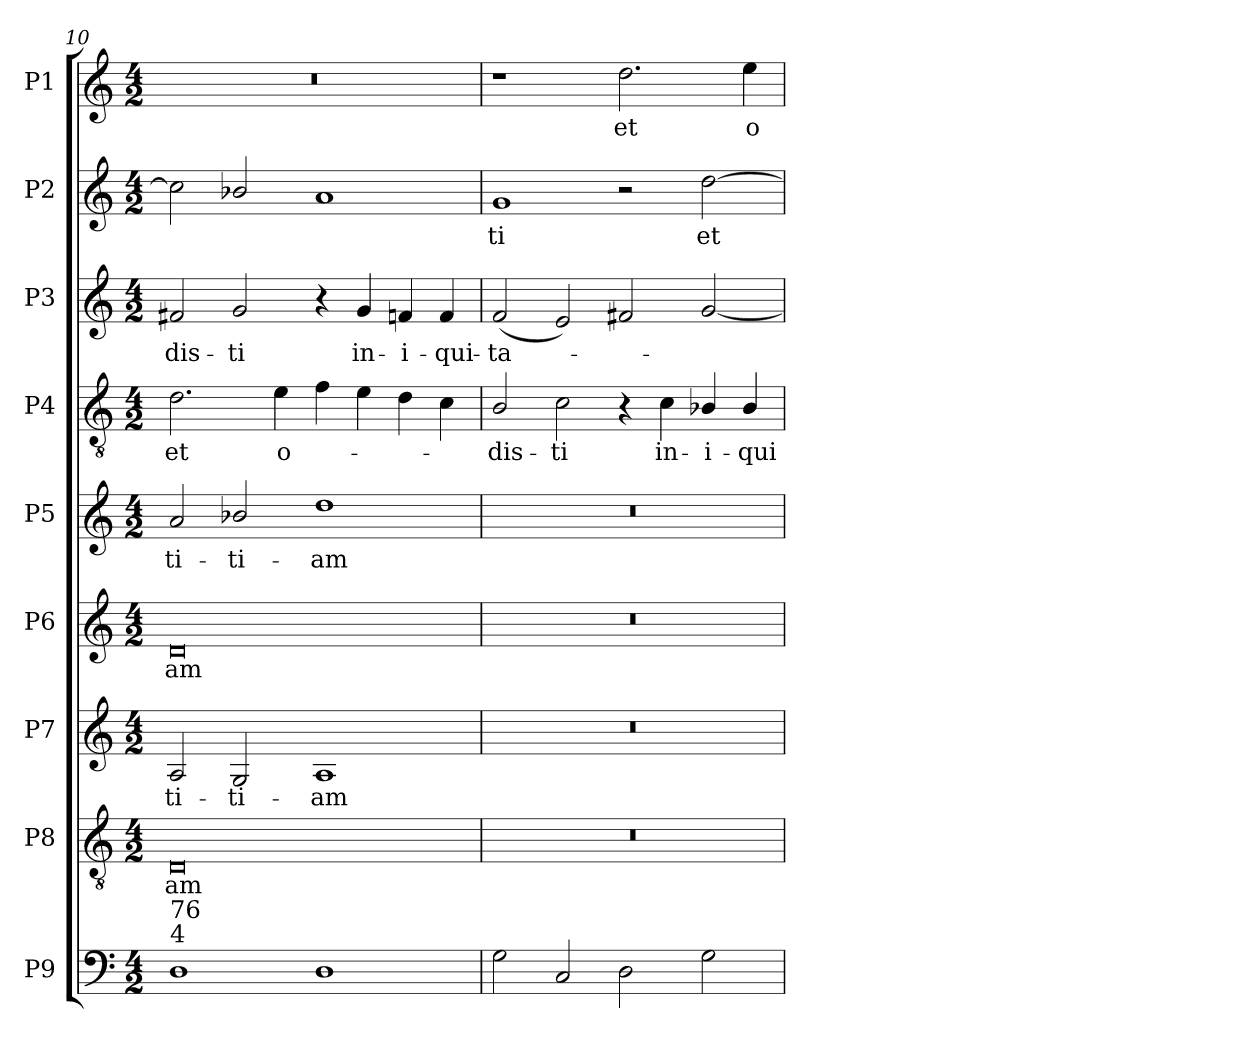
**kern	**kern	**text	**kern	**text	**kern	**text	**kern	**text	**kern	**text	**kern	**text	**kern	**text	**kern	**text
*part9	*part8	*part8	*part7	*part7	*part6	*part6	*part5	*part5	*part4	*part4	*part3	*part3	*part2	*part2	*part1	*part1
*staff9	*staff8	*staff8	*staff7	*staff7	*staff6	*staff6	*staff5	*staff5	*staff4	*staff4	*staff3	*staff3	*staff2	*staff2	*staff1	*staff1
*I"P9	*I"P8	*	*I"P7	*	*I"P6	*	*I"P5	*	*I"P4	*	*I"P3	*	*I"P2	*	*I"P1	*
!!LO:PB:g=z
*clefF4	*clefGv2	*	*clefG2	*	*clefG2	*	*clefG2	*	*clefGv2	*	*clefG2	*	*clefG2	*	*clefG2	*
*	*ITrd7c12	*	*	*	*	*	*	*	*ITrd7c12	*	*	*	*	*	*	*
*k[]	*k[]	*	*k[]	*	*k[]	*	*k[]	*	*k[]	*	*k[]	*	*k[]	*	*k[]	*
*C:	*C:	*	*C:	*	*C:	*	*C:	*	*C:	*	*C:	*	*C:	*	*C:	*
*M4/2	*M4/2	*	*M4/2	*	*M4/2	*	*M4/2	*	*M4/2	*	*M4/2	*	*M4/2	*	*M4/2	*
=10	=10	=10	=10	=10	=10	=10	=10	=10	=10	=10	=10	=10	=10	=10	=10	=10
!	!	!LO:LY:b:color=#000000	!	!	!	!	!	!	!	!	!	!	!	!	!	!
!	!	!	!	!LO:LY:b:color=#000000	!	!	!	!	!	!	!	!	!	!	!	!
!	!	!	!	!	!	!LO:LY:b:color=#000000	!	!	!	!	!	!	!	!	!	!
!	!	!	!	!	!	!	!	!LO:LY:b:color=#000000	!	!	!	!	!	!	!	!
!	!	!	!	!	!	!	!	!	!	!LO:LY:b:color=#000000	!	!	!	!	!	!
!LO:TX:a:t=4	!	!	!	!	!	!	!	!	!	!	!	!	!	!	!	!
!LO:TX:t=76	!	!	!	!	!	!	!	!	!	!	!	!	!	!	!	!
!	!	!	!	!	!	!	!	!	!	!	!	!LO:LY:b:color=#000000	!	!	!LO:N:vis=1	!
1Di	0DDi	-am	2Ai/	-ti-	0di	-am	2ai/	-ti-	2.Di\	et	2f#Xi/	-dis-	2cci\]	.	0r	.
!	!	!	!	!LO:LY:b:color=#000000	!	!	!	!	!	!	!	!	!	!	!	!
!	!	!	!	!	!	!	!	!LO:LY:b:color=#000000	!	!	!	!	!	!	!	!
!	!	!	!	!	!	!	!	!	!	!	!	!LO:LY:b:color=#000000	!	!	!	!
.	.	.	2Gi/	-ti-	.	.	2b-Xi/	-ti-	.	.	2gi/	-ti	2b-Xi/	.	.	.
!	!	!	!	!	!	!	!	!	!	!LO:LY:b:color=#000000	!	!	!	!	!	!
.	.	.	.	.	.	.	.	.	4Ei\	o-	.	.	.	.	.	.
!	!	!	!	!LO:LY:b:color=#000000	!	!	!	!	!	!	!	!	!	!	!	!
!	!	!	!	!	!	!	!	!LO:LY:b:color=#000000	!	!	!	!	!	!	!	!
1Di	.	.	1Ai	-am	.	.	1ddi	-am	4Fi\	.	4r	.	1ai	.	.	.
!	!	!	!	!	!	!	!	!	!	!	!	!LO:LY:b:color=#000000	!	!	!	!
.	.	.	.	.	.	.	.	.	4Ei\	.	4gi/	in-	.	.	.	.
!	!	!	!	!	!	!	!	!	!	!	!	!LO:LY:b:color=#000000	!	!	!	!
.	.	.	.	.	.	.	.	.	4Di\	.	4fni/	-i-	.	.	.	.
!	!	!	!	!	!	!	!	!	!	!	!	!LO:LY:b:color=#000000	!	!	!	!
.	.	.	.	.	.	.	.	.	4Ci\	.	4fi/	-qui-	.	.	.	.
=11	=11	=11	=11	=11	=11	=11	=11	=11	=11	=11	=11	=11	=11	=11	=11	=11
!	!LO:N:vis=1	!	!LO:N:vis=1	!	!LO:N:vis=1	!	!LO:N:vis=1	!	!	!	!	!	!	!	!	!
!	!	!	!	!	!	!	!	!	!	!LO:LY:b:color=#000000	!	!	!	!	!	!
!	!	!	!	!	!	!	!	!	!	!	!	!LO:LY:b:color=#000000	!	!	!	!
!	!	!	!	!	!	!	!	!	!	!	!	!	!	!LO:LY:b:color=#000000	!	!
2Gi\	0r	.	0r	.	0r	.	0r	.	2BBi/	-dis-	(2fi/	-ta-	1gi	-ti	1r	.
!	!	!	!	!	!	!	!	!	!	!LO:LY:b:color=#000000	!	!	!	!	!	!
2Ci/	.	.	.	.	.	.	.	.	2Ci\	-ti	2ei/)	.	.	.	.	.
!	!	!	!	!	!	!	!	!	!	!	!	!	!	!	!	!LO:LY:b:color=#000000
2Di\	.	.	.	.	.	.	.	.	4r	.	2f#Xi/	.	2r	.	2.ddi\	et
!	!	!	!	!	!	!	!	!	!	!LO:LY:b:color=#000000	!	!	!	!	!	!
.	.	.	.	.	.	.	.	.	4Ci\	in-	.	.	.	.	.	.
!	!	!	!	!	!	!	!	!	!	!LO:LY:b:color=#000000	!	!	!	!	!	!
!	!	!	!	!	!	!	!	!	!	!	!	!	!	!LO:LY:b:color=#000000	!	!
2Gi\	.	.	.	.	.	.	.	.	4BB-Xi/	-i-	[2gi/	.	[2ddi\	et	.	.
!	!	!	!	!	!	!	!	!	!	!LO:LY:b:color=#000000	!	!	!	!	!	!
!	!	!	!	!	!	!	!	!	!	!	!	!	!	!	!	!LO:LY:b:color=#000000
.	.	.	.	.	.	.	.	.	4BB-i/	-qui-	.	.	.	.	4eei\	o-
=	=	=	=	=	=	=	=	=	=	=	=	=	=	=	=	=
*-	*-	*-	*-	*-	*-	*-	*-	*-	*-	*-	*-	*-	*-	*-	*-	*-
